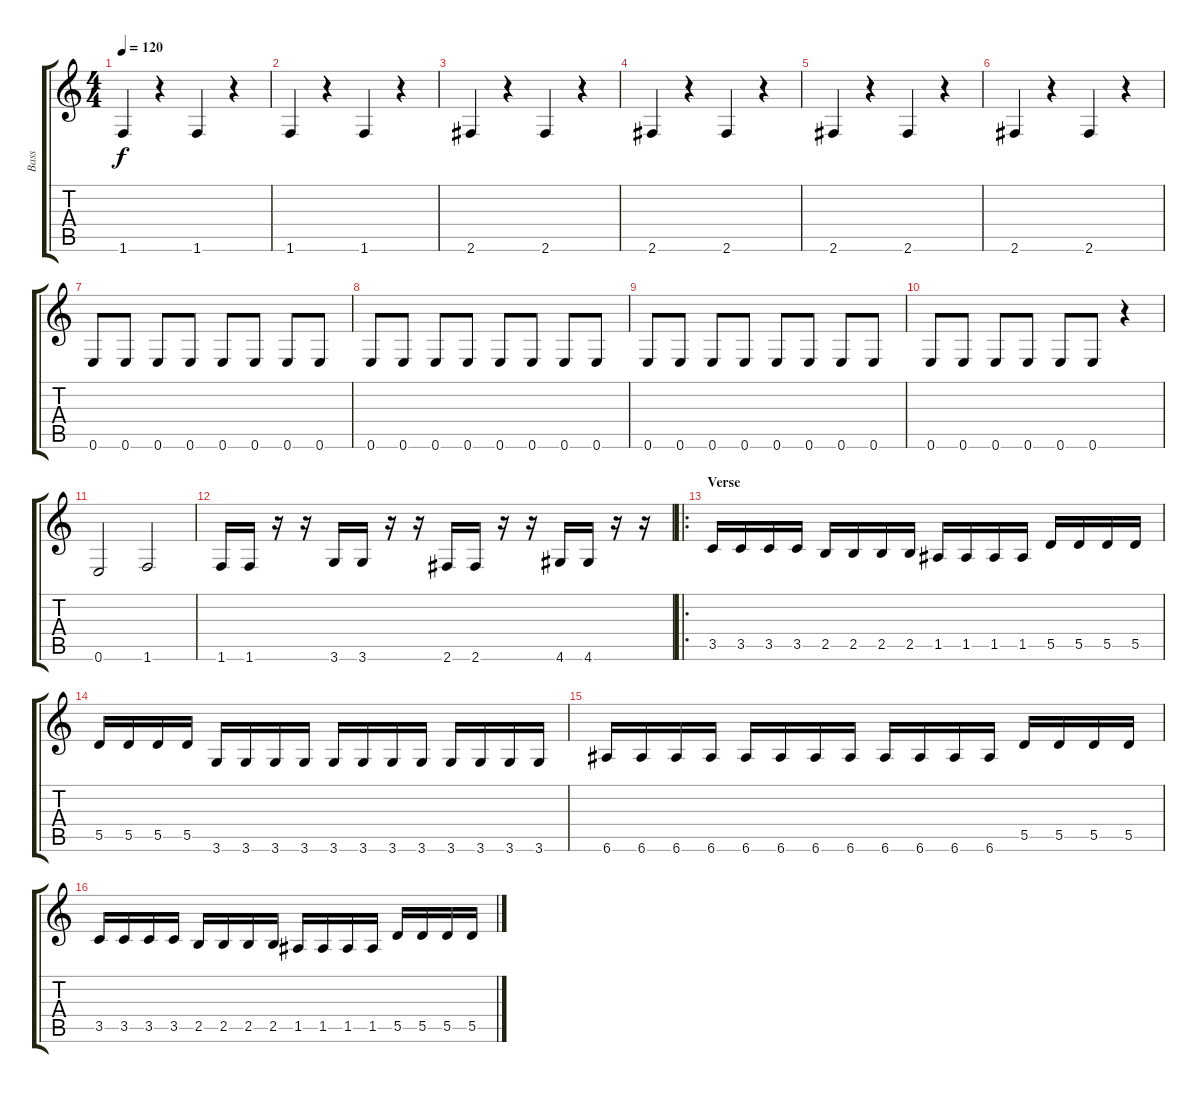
\track ("Bass" "Bass") {instrument electricbassfinger}
\staff {score tabs}
\tuning (E4 B3 G3 D3 A2 E2) {hide}
\ts (4 4)
\tempo 120
\clef g2
\ks c
1.6.4{dy f} r.4 1.6.4 r.4 |
1.6.4 r.4 1.6.4 r.4 |
2.6.4 r.4 2.6.4 r.4 |
2.6.4 r.4 2.6.4 r.4 |
2.6.4 r.4 2.6.4 r.4 |
2.6.4 r.4 2.6.4 r.4 |
0.6.8 0.6.8 0.6.8 0.6.8 0.6.8 0.6.8 0.6.8 0.6.8 |
0.6.8 0.6.8 0.6.8 0.6.8 0.6.8 0.6.8 0.6.8 0.6.8 |
0.6.8 0.6.8 0.6.8 0.6.8 0.6.8 0.6.8 0.6.8 0.6.8 |
0.6.8 0.6.8 0.6.8 0.6.8 0.6.8 0.6.8 r.4 |
0.6.2 1.6.2 |
1.6.16 1.6.16 r.16 r.16 3.6.16 3.6.16 r.16 r.16 2.6.16 2.6.16 r.16 r.16 4.6.16 4.6.16 r.16 r.16 |
\ro
\section ("" "Verse")
3.5.16 3.5.16 3.5.16 3.5.16 2.5.16 2.5.16 2.5.16 2.5.16 1.5.16 1.5.16 1.5.16 1.5.16 5.5.16 5.5.16 5.5.16 5.5.16 |
5.5.16 5.5.16 5.5.16 5.5.16 3.6.16 3.6.16 3.6.16 3.6.16 3.6.16 3.6.16 3.6.16 3.6.16 3.6.16 3.6.16 3.6.16 3.6.16 |
6.6.16 6.6.16 6.6.16 6.6.16 6.6.16 6.6.16 6.6.16 6.6.16 6.6.16 6.6.16 6.6.16 6.6.16 5.5.16 5.5.16 5.5.16 5.5.16 |
3.5.16 3.5.16 3.5.16 3.5.16 2.5.16 2.5.16 2.5.16 2.5.16 1.5.16 1.5.16 1.5.16 1.5.16 5.5.16 5.5.16 5.5.16 5.5.16
